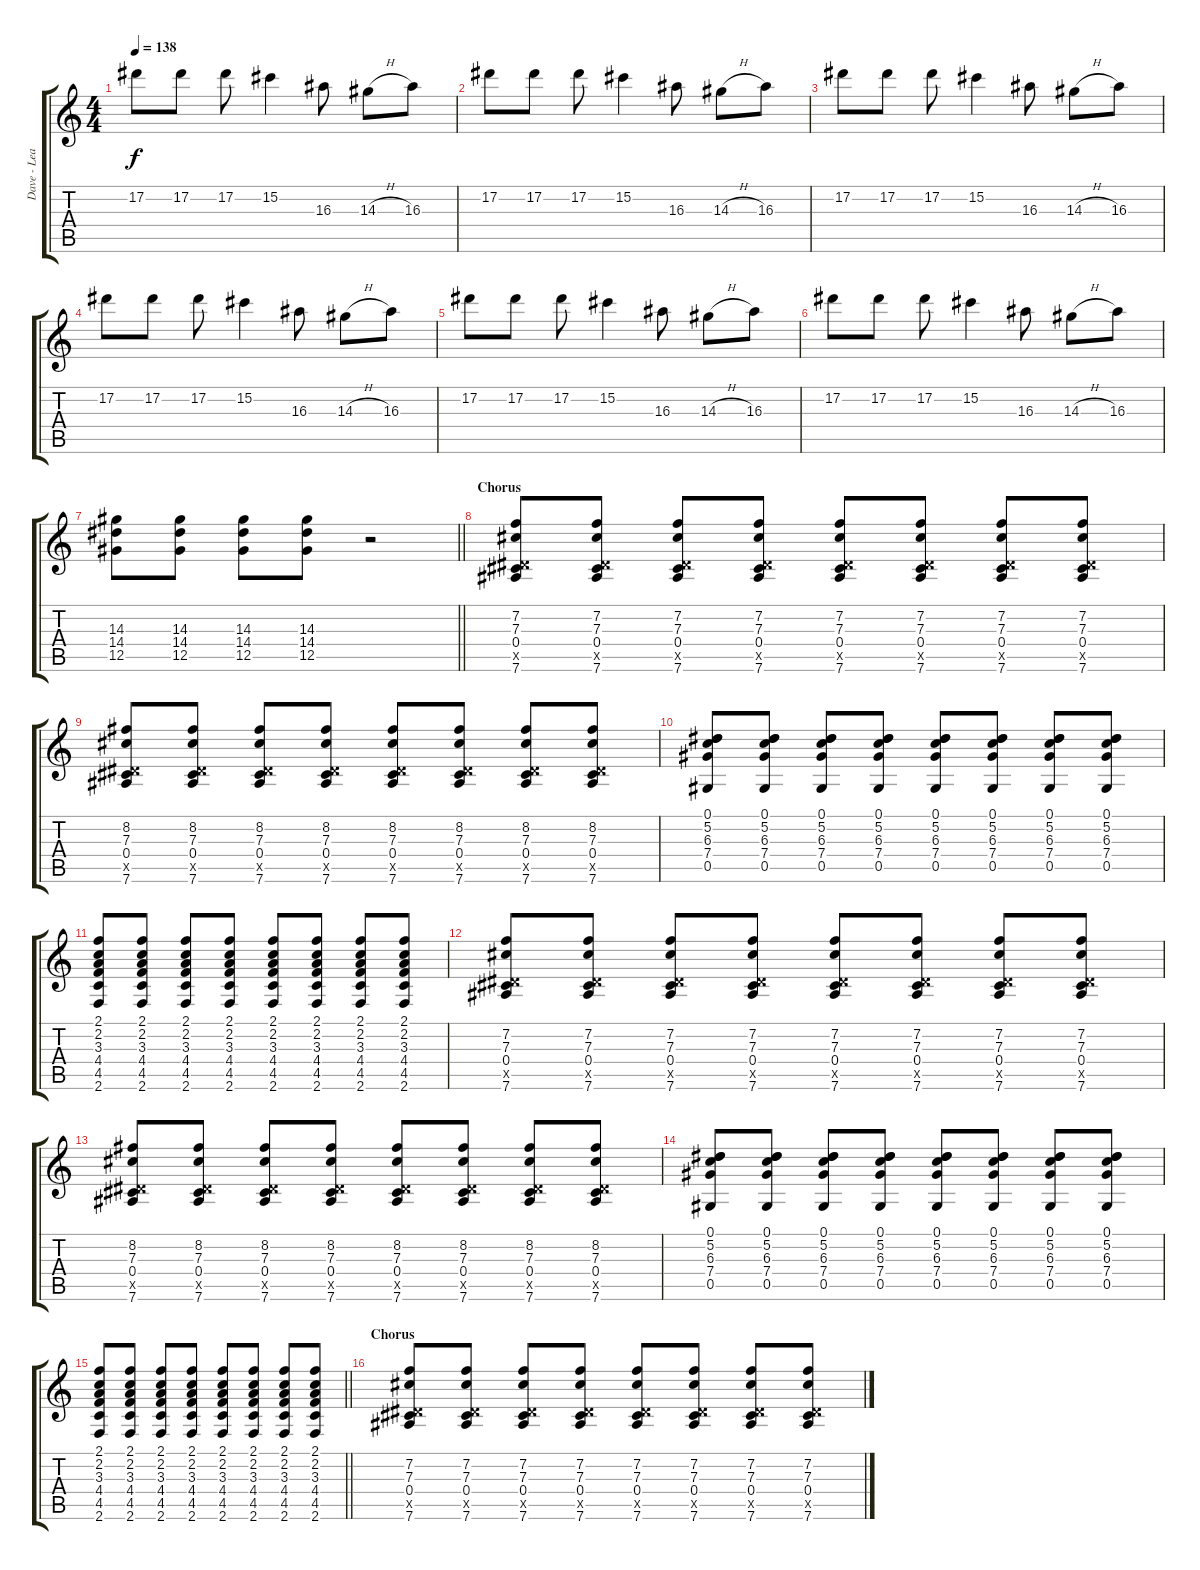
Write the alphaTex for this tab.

\track ("Dave - Lead Guitar" "Dave - Lea") {instrument overdrivenguitar}
\staff {score tabs}
\tuning (Eb4 Bb3 Gb3 Db3 Ab2 Eb2) {hide}
\ts (4 4)
\tempo 138
\clef g2
\ks c
17.2.8{dy f} 17.2.8 17.2.8 15.2.4 16.3.8 14.3{h}.8 16.3.8 |
17.2.8 17.2.8 17.2.8 15.2.4 16.3.8 14.3{h}.8 16.3.8 |
17.2.8 17.2.8 17.2.8 15.2.4 16.3.8 14.3{h}.8 16.3.8 |
17.2.8 17.2.8 17.2.8 15.2.4 16.3.8 14.3{h}.8 16.3.8 |
17.2.8 17.2.8 17.2.8 15.2.4 16.3.8 14.3{h}.8 16.3.8 |
17.2.8 17.2.8 17.2.8 15.2.4 16.3.8 14.3{h}.8 16.3.8 |
\barLineRight lightlight
(14.3 14.4 12.5).8 (14.3 14.4 12.5).8 (14.3 14.4 12.5).8 (14.3 14.4 12.5).8 r.2 |
\section ("" "Chorus")
(7.2 7.3 0.4 7.5{x} 7.6).8 (7.2 7.3 0.4 7.5{x} 7.6).8 (7.2 7.3 0.4 7.5{x} 7.6).8 (7.2 7.3 0.4 7.5{x} 7.6).8 (7.2 7.3 0.4 7.5{x} 7.6).8 (7.2 7.3 0.4 7.5{x} 7.6).8 (7.2 7.3 0.4 7.5{x} 7.6).8 (7.2 7.3 0.4 7.5{x} 7.6).8 |
(8.2 7.3 0.4 7.5{x} 7.6).8 (8.2 7.3 0.4 7.5{x} 7.6).8 (8.2 7.3 0.4 7.5{x} 7.6).8 (8.2 7.3 0.4 7.5{x} 7.6).8 (8.2 7.3 0.4 7.5{x} 7.6).8 (8.2 7.3 0.4 7.5{x} 7.6).8 (8.2 7.3 0.4 7.5{x} 7.6).8 (8.2 7.3 0.4 7.5{x} 7.6).8 |
(0.1 5.2 6.3 7.4 0.5).8 (0.1 5.2 6.3 7.4 0.5).8 (0.1 5.2 6.3 7.4 0.5).8 (0.1 5.2 6.3 7.4 0.5).8 (0.1 5.2 6.3 7.4 0.5).8 (0.1 5.2 6.3 7.4 0.5).8 (0.1 5.2 6.3 7.4 0.5).8 (0.1 5.2 6.3 7.4 0.5).8 |
(2.1 2.2 3.3 4.4 4.5 2.6).8 (2.1 2.2 3.3 4.4 4.5 2.6).8 (2.1 2.2 3.3 4.4 4.5 2.6).8 (2.1 2.2 3.3 4.4 4.5 2.6).8 (2.1 2.2 3.3 4.4 4.5 2.6).8 (2.1 2.2 3.3 4.4 4.5 2.6).8 (2.1 2.2 3.3 4.4 4.5 2.6).8 (2.1 2.2 3.3 4.4 4.5 2.6).8 |
(7.2 7.3 0.4 7.5{x} 7.6).8 (7.2 7.3 0.4 7.5{x} 7.6).8 (7.2 7.3 0.4 7.5{x} 7.6).8 (7.2 7.3 0.4 7.5{x} 7.6).8 (7.2 7.3 0.4 7.5{x} 7.6).8 (7.2 7.3 0.4 7.5{x} 7.6).8 (7.2 7.3 0.4 7.5{x} 7.6).8 (7.2 7.3 0.4 7.5{x} 7.6).8 |
(8.2 7.3 0.4 7.5{x} 7.6).8 (8.2 7.3 0.4 7.5{x} 7.6).8 (8.2 7.3 0.4 7.5{x} 7.6).8 (8.2 7.3 0.4 7.5{x} 7.6).8 (8.2 7.3 0.4 7.5{x} 7.6).8 (8.2 7.3 0.4 7.5{x} 7.6).8 (8.2 7.3 0.4 7.5{x} 7.6).8 (8.2 7.3 0.4 7.5{x} 7.6).8 |
(0.1 5.2 6.3 7.4 0.5).8 (0.1 5.2 6.3 7.4 0.5).8 (0.1 5.2 6.3 7.4 0.5).8 (0.1 5.2 6.3 7.4 0.5).8 (0.1 5.2 6.3 7.4 0.5).8 (0.1 5.2 6.3 7.4 0.5).8 (0.1 5.2 6.3 7.4 0.5).8 (0.1 5.2 6.3 7.4 0.5).8 |
\barLineRight lightlight
(2.1 2.2 3.3 4.4 4.5 2.6).8 (2.1 2.2 3.3 4.4 4.5 2.6).8 (2.1 2.2 3.3 4.4 4.5 2.6).8 (2.1 2.2 3.3 4.4 4.5 2.6).8 (2.1 2.2 3.3 4.4 4.5 2.6).8 (2.1 2.2 3.3 4.4 4.5 2.6).8 (2.1 2.2 3.3 4.4 4.5 2.6).8 (2.1 2.2 3.3 4.4 4.5 2.6).8 |
\section ("" "Chorus")
(7.2 7.3 0.4 7.5{x} 7.6).8 (7.2 7.3 0.4 7.5{x} 7.6).8 (7.2 7.3 0.4 7.5{x} 7.6).8 (7.2 7.3 0.4 7.5{x} 7.6).8 (7.2 7.3 0.4 7.5{x} 7.6).8 (7.2 7.3 0.4 7.5{x} 7.6).8 (7.2 7.3 0.4 7.5{x} 7.6).8 (7.2 7.3 0.4 7.5{x} 7.6).8
